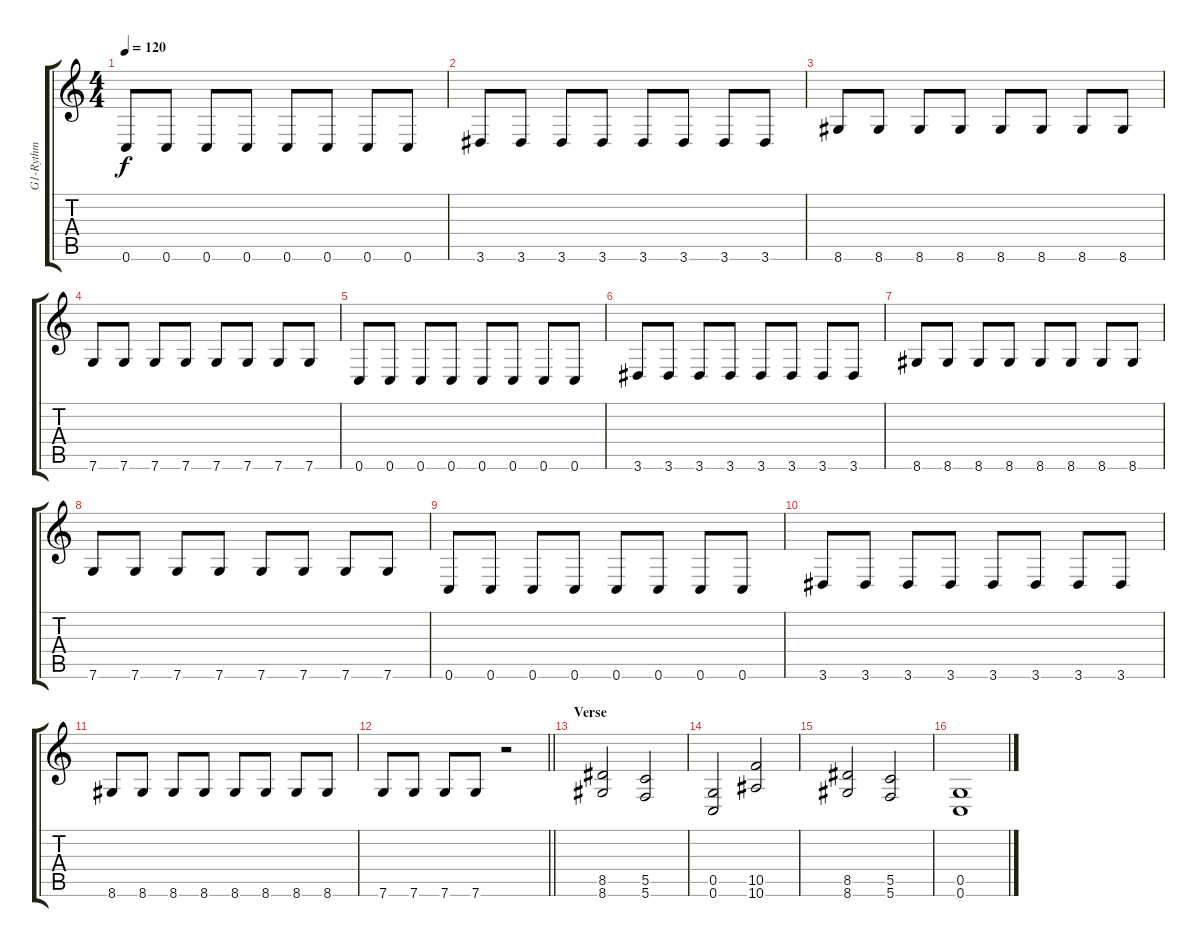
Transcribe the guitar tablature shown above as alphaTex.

\track ("G1-Rythm" "G1-Rythm") {instrument distortionguitar}
\staff {score tabs}
\tuning (D4 A3 F3 C3 G2 C2) {hide}
\ts (4 4)
\tempo 120
\clef g2
\ks c
0.6.8{dy f} 0.6.8 0.6.8 0.6.8 0.6.8 0.6.8 0.6.8 0.6.8 |
3.6.8 3.6.8 3.6.8 3.6.8 3.6.8 3.6.8 3.6.8 3.6.8 |
8.6.8 8.6.8 8.6.8 8.6.8 8.6.8 8.6.8 8.6.8 8.6.8 |
7.6.8 7.6.8 7.6.8 7.6.8 7.6.8 7.6.8 7.6.8 7.6.8 |
0.6.8 0.6.8 0.6.8 0.6.8 0.6.8 0.6.8 0.6.8 0.6.8 |
3.6.8 3.6.8 3.6.8 3.6.8 3.6.8 3.6.8 3.6.8 3.6.8 |
8.6.8 8.6.8 8.6.8 8.6.8 8.6.8 8.6.8 8.6.8 8.6.8 |
7.6.8 7.6.8 7.6.8 7.6.8 7.6.8 7.6.8 7.6.8 7.6.8 |
0.6.8 0.6.8 0.6.8 0.6.8 0.6.8 0.6.8 0.6.8 0.6.8 |
3.6.8 3.6.8 3.6.8 3.6.8 3.6.8 3.6.8 3.6.8 3.6.8 |
8.6.8 8.6.8 8.6.8 8.6.8 8.6.8 8.6.8 8.6.8 8.6.8 |
\barLineRight lightlight
7.6.8 7.6.8 7.6.8 7.6.8 r.2 |
\section ("" "Verse")
(8.5 8.6).2 (5.5 5.6).2 |
(0.5 0.6).2 (10.5 10.6).2 |
(8.5 8.6).2 (5.5 5.6).2 |
(0.5 0.6).1
